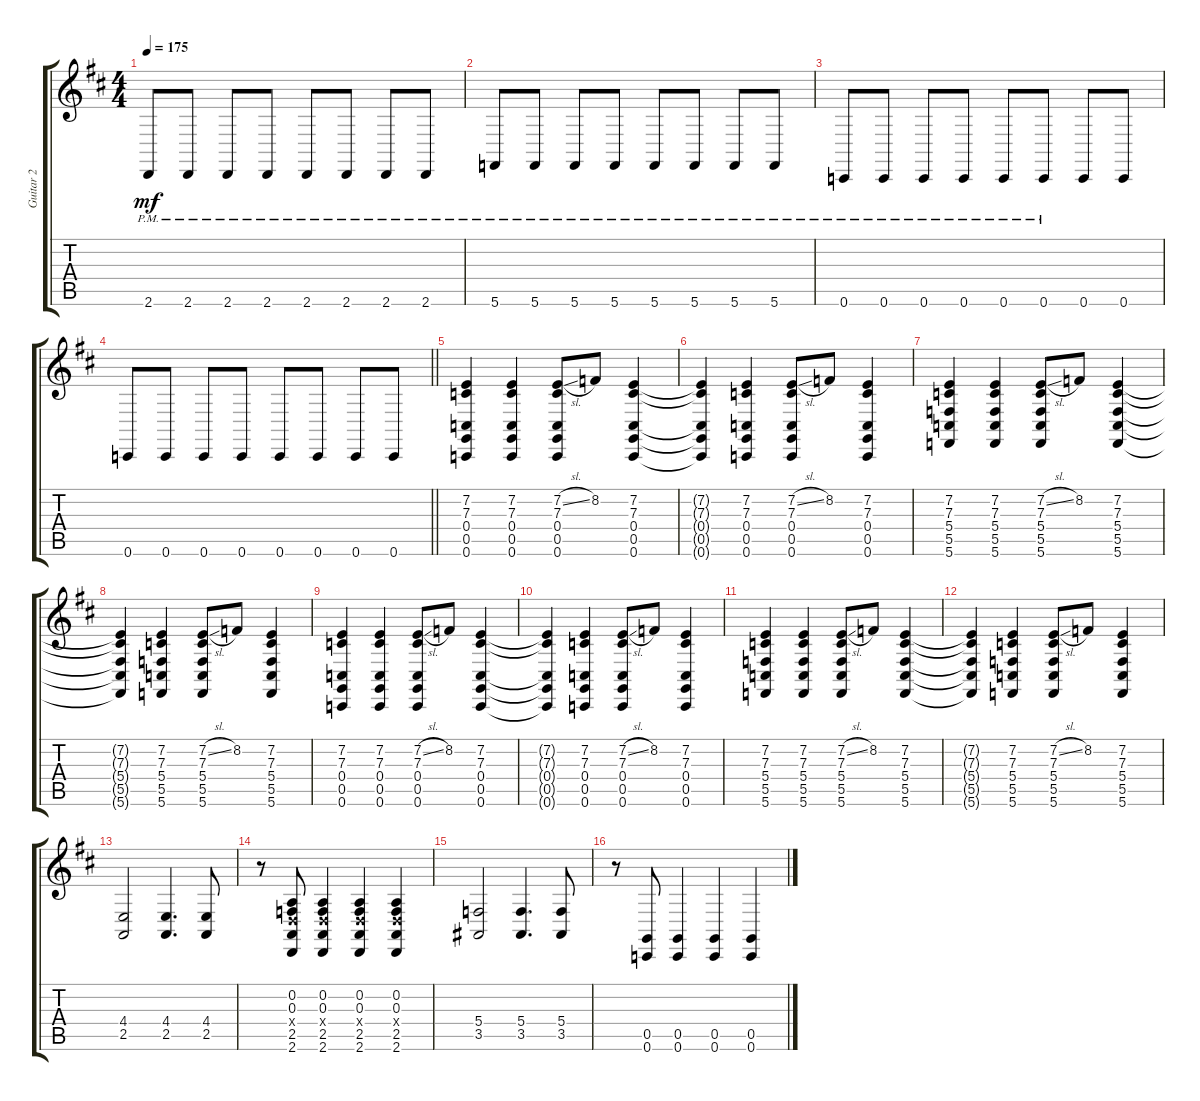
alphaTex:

\track ("Guitar 2" "Guitar 2") {instrument violin}
\staff {score tabs}
\tuning (D4 A3 F3 C3 G2 C2) {hide}
\ts (4 4)
\tempo 175
\clef g2
\ks d
2.6{pm}.8{dy mf} 2.6{pm}.8 2.6{pm}.8 2.6{pm}.8 2.6{pm}.8 2.6{pm}.8 2.6{pm}.8 2.6{pm}.8 |
5.6{pm}.8 5.6{pm}.8 5.6{pm}.8 5.6{pm}.8 5.6{pm}.8 5.6{pm}.8 5.6{pm}.8 5.6{pm}.8 |
0.6{pm}.8 0.6{pm}.8 0.6{pm}.8 0.6{pm}.8 0.6{pm}.8 0.6{pm}.8 0.6.8 0.6.8 |
\barLineRight lightlight
0.6.8 0.6.8 0.6.8 0.6.8 0.6.8 0.6.8 0.6.8 0.6.8 |
(7.2 7.3 0.4 0.5 0.6).4 (7.2 7.3 0.4 0.5 0.6).4 (7.2{sl} 7.3 0.4 0.5 0.6).8 8.2.8 (7.2 7.3 0.4 0.5 0.6).4 |
(7.2{t} 7.3{t} 0.4{t} 0.5{t} 0.6{t}).4 (7.2 7.3 0.4 0.5 0.6).4 (7.2{sl} 7.3 0.4 0.5 0.6).8 8.2.8 (7.2 7.3 0.4 0.5 0.6).4 |
(7.2 7.3 5.4 5.5 5.6).4 (7.2 7.3 5.4 5.5 5.6).4 (7.2{sl} 7.3 5.4 5.5 5.6).8 8.2.8 (7.2 7.3 5.4 5.5 5.6).4 |
(7.2{t} 7.3{t} 5.4{t} 5.5{t} 5.6{t}).4 (7.2 7.3 5.4 5.5 5.6).4 (7.2{sl} 7.3 5.4 5.5 5.6).8 8.2.8 (7.2 7.3 5.4 5.5 5.6).4 |
(7.2 7.3 0.4 0.5 0.6).4 (7.2 7.3 0.4 0.5 0.6).4 (7.2{sl} 7.3 0.4 0.5 0.6).8 8.2.8 (7.2 7.3 0.4 0.5 0.6).4 |
(7.2{t} 7.3{t} 0.4{t} 0.5{t} 0.6{t}).4 (7.2 7.3 0.4 0.5 0.6).4 (7.2{sl} 7.3 0.4 0.5 0.6).8 8.2.8 (7.2 7.3 0.4 0.5 0.6).4 |
(7.2 7.3 5.4 5.5 5.6).4 (7.2 7.3 5.4 5.5 5.6).4 (7.2{sl} 7.3 5.4 5.5 5.6).8 8.2.8 (7.2 7.3 5.4 5.5 5.6).4 |
(7.2{t} 7.3{t} 5.4{t} 5.5{t} 5.6{t}).4 (7.2 7.3 5.4 5.5 5.6).4 (7.2{sl} 7.3 5.4 5.5 5.6).8 8.2.8 (7.2 7.3 5.4 5.5 5.6).4 |
(4.4 2.5).2 (4.4 2.5).4{d} (4.4 2.5).8 |
r.8 (0.2 0.3 2.4{x} 2.5 2.6).8 (0.2 0.3 2.4{x} 2.5 2.6).4 (0.2 0.3 2.4{x} 2.5 2.6).4 (0.2 0.3 2.4{x} 2.5 2.6).4 |
(5.4 3.5).2 (5.4 3.5).4{d} (5.4 3.5).8 |
r.8 (0.5 0.6).8 (0.5 0.6).4 (0.5 0.6).4 (0.5 0.6).4
